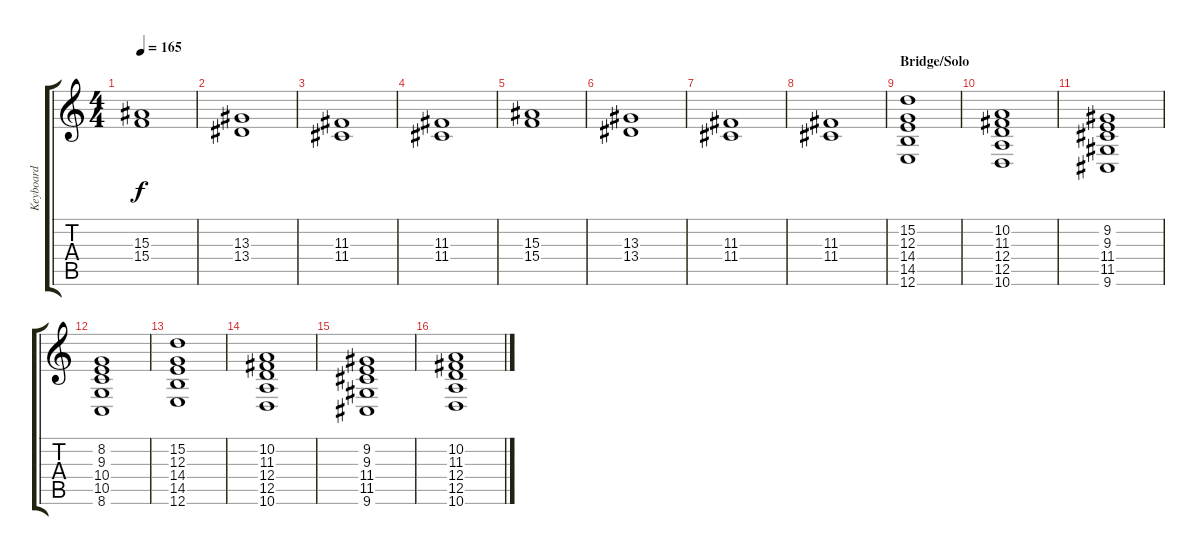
\track ("Keyboard" "Keyboard") {instrument stringensemble2}
\staff {score tabs}
\tuning (E4 B3 G3 D3 A2 E2) {hide}
\ts (4 4)
\tempo 165
\clef g2
\ks c
(15.3 15.4).1{dy f} |
(13.3 13.4).1 |
(11.3 11.4).1 |
(11.3 11.4).1 |
(15.3 15.4).1 |
(13.3 13.4).1 |
(11.3 11.4).1 |
(11.3 11.4).1 |
\section ("" "Bridge/Solo")
(15.2 12.3 14.4 14.5 12.6).1 |
(10.2 11.3 12.4 12.5 10.6).1 |
(9.2 9.3 11.4 11.5 9.6).1 |
(8.2 9.3 10.4 10.5 8.6).1 |
(15.2 12.3 14.4 14.5 12.6).1 |
(10.2 11.3 12.4 12.5 10.6).1 |
(9.2 9.3 11.4 11.5 9.6).1 |
(10.2 11.3 12.4 12.5 10.6).1
